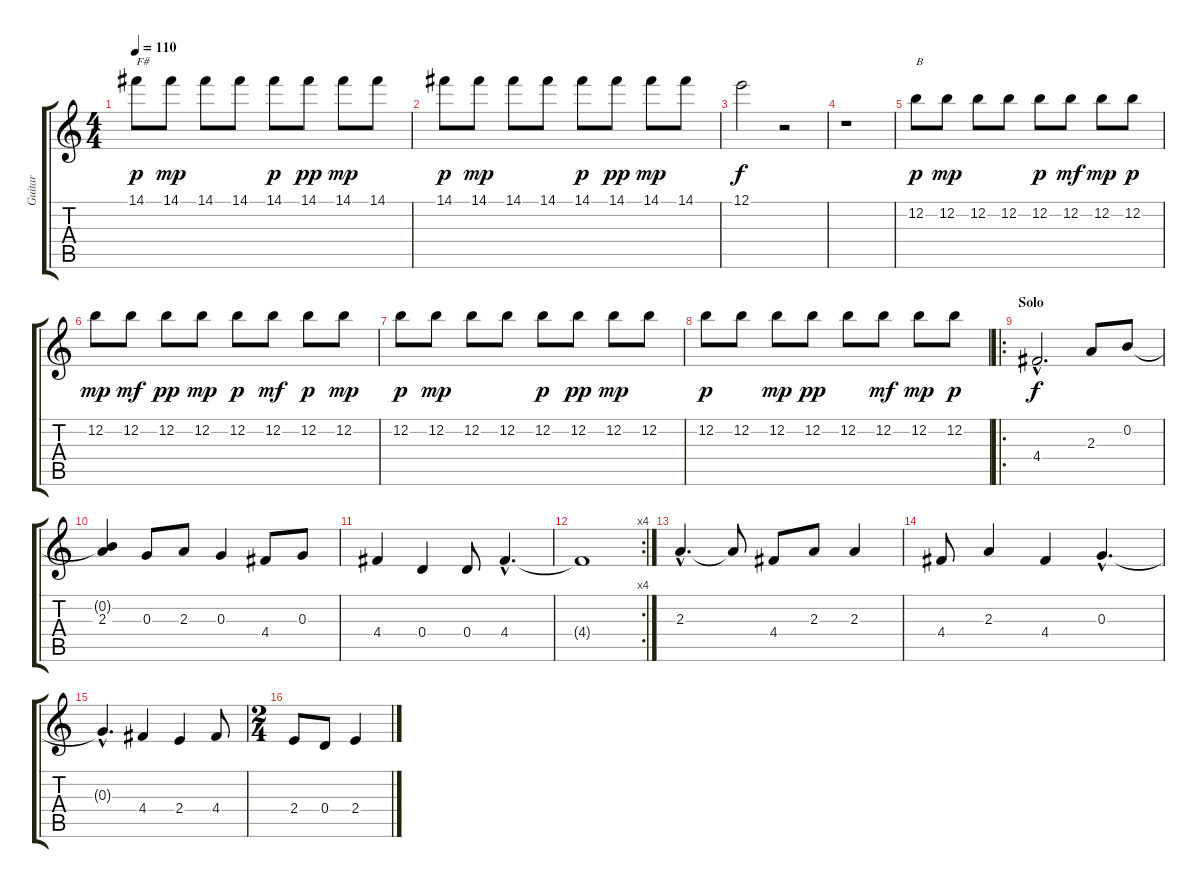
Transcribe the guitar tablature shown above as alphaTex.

\track ("Guitar" "Guitar") {instrument electricguitarclean}
\staff {score tabs}
\tuning (E4 B3 G3 D3 A2 E2) {hide}
\ts (4 4)
\tempo 110
\clef g2
\ks c
14.1.8{txt "F#" dy p} 14.1.8{dy mp} 14.1.8 14.1.8 14.1.8{dy p} 14.1.8{dy pp} 14.1.8{dy mp} 14.1.8 |
14.1.8{dy p} 14.1.8{dy mp} 14.1.8 14.1.8 14.1.8{dy p} 14.1.8{dy pp} 14.1.8{dy mp} 14.1.8 |
12.1.2{dy f} r.2 |
r.1 |
12.2.8{txt "B" dy p} 12.2.8{dy mp} 12.2.8 12.2.8 12.2.8{dy p} 12.2.8{dy mf} 12.2.8{dy mp} 12.2.8{dy p} |
12.2.8{dy mp} 12.2.8{dy mf} 12.2.8{dy pp} 12.2.8{dy mp} 12.2.8{dy p} 12.2.8{dy mf} 12.2.8{dy p} 12.2.8{dy mp} |
12.2.8{dy p} 12.2.8{dy mp} 12.2.8 12.2.8 12.2.8{dy p} 12.2.8{dy pp} 12.2.8{dy mp} 12.2.8 |
12.2.8{dy p} 12.2.8 12.2.8{dy mp} 12.2.8{dy pp} 12.2.8 12.2.8{dy mf} 12.2.8{dy mp} 12.2.8{dy p} |
\ro
\section ("" "Solo")
4.4{hac}.2{d dy f} 2.3.8 0.2.8 |
(0.2{t} 2.3).4 0.3.8 2.3.8 0.3.4 4.4.8 0.3.8 |
4.4.4 0.4.4 0.4.8 4.4{hac}.4{d} |
\rc 4
4.4{t}.1 |
2.3{hac}.4{d} 2.3{t}.8 4.4.8 2.3.8 2.3.4 |
4.4.8 2.3.4 4.4.4 0.3{hac}.4{d} |
0.3{hac t}.4{d} 4.4.4 2.4.4 4.4.8 |
\ts (2 4)
2.4.8 0.4.8 2.4.4
